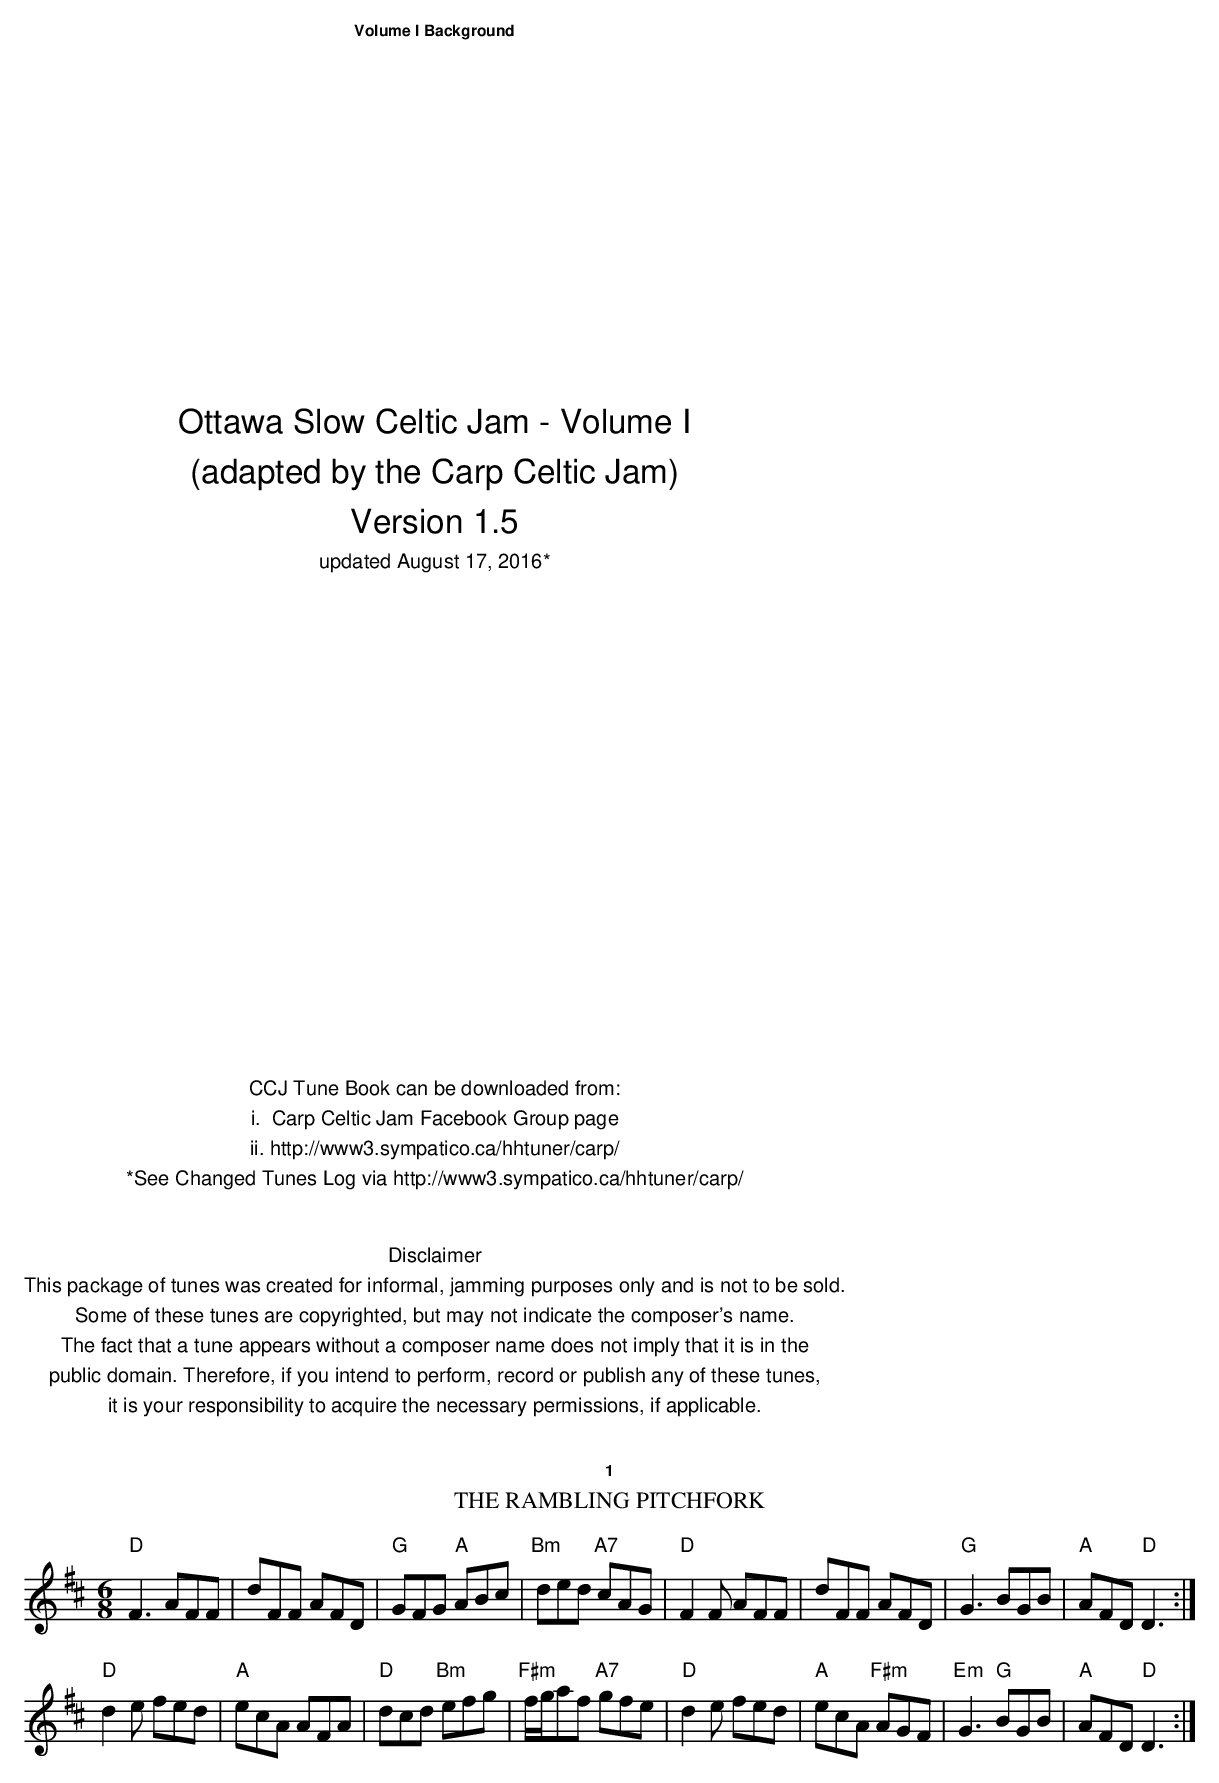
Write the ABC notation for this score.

X:1
T:The Rambling Pitchfork
M:6/8
L:1/8
K:D
"D"F3 AFF|dFF  AFD|"G"GFG "A" ABc|"Bm"ded "A7"cAG|\
"D"F2F AFF|dFF AFD|"G"G3 BGB|"A"AFD "D" D3:|
"D"d2e fed|"A"ecA AFA|"D"dcd "Bm" efg|"F#m"f/g/af "A7"gfe|\
"D"d2e fed|"A"ecA "F#m"AGF|"Em"G3 "G" BGB|"A"AFD "D" D3:|
